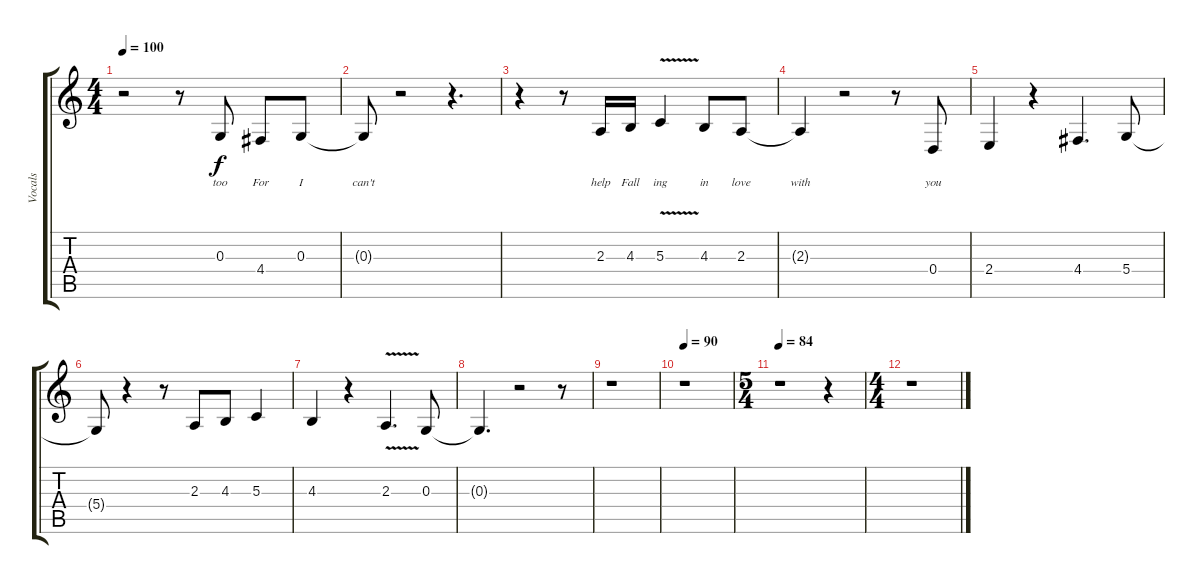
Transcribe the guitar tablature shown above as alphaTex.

\track ("Vocals" "Vocals") {instrument harmonica}
\staff {score tabs}
\tuning (E4 B3 G3 D3 A2 E2) {hide}
\ts (4 4)
\tempo 100
\clef g2
\ks c
r.2{dy ff} r.8 0.3.8{lyrics (0 "too") lyrics (1 "") lyrics (2 "") lyrics (3 "") lyrics (4 "") dy f} 4.4.8{lyrics (0 "For") lyrics (1 "") lyrics (2 "") lyrics (3 "") lyrics (4 "")} 0.3.8{lyrics (0 "I") lyrics (1 "") lyrics (2 "") lyrics (3 "") lyrics (4 "")} |
0.3{t}.8{lyrics (0 "can't") lyrics (1 "") lyrics (2 "") lyrics (3 "") lyrics (4 "")} r.2 r.4{d} |
r.4 r.8 2.3.16{lyrics (0 "help") lyrics (1 "") lyrics (2 "") lyrics (3 "") lyrics (4 "")} 4.3.16{lyrics (0 "Fall") lyrics (1 "") lyrics (2 "") lyrics (3 "") lyrics (4 "")} 5.3{v}.4{lyrics (0 "ing") lyrics (1 "") lyrics (2 "") lyrics (3 "") lyrics (4 "")} 4.3.8{lyrics (0 "in") lyrics (1 "") lyrics (2 "") lyrics (3 "") lyrics (4 "")} 2.3.8{lyrics (0 "love") lyrics (1 "") lyrics (2 "") lyrics (3 "") lyrics (4 "")} |
2.3{t}.4{lyrics (0 "with") lyrics (1 "") lyrics (2 "") lyrics (3 "") lyrics (4 "")} r.2 r.8 0.4.8{lyrics (0 "you") lyrics (1 "") lyrics (2 "") lyrics (3 "") lyrics (4 "")} |
2.4.4 r.4 4.4.4{d} 5.4.8 |
5.4{t}.8 r.4 r.8 2.3.8 4.3.8 5.3.4 |
4.3.4 r.4 2.3{v}.4{d} 0.3.8 |
0.3{t}.4{d} r.2 r.8 |
r.1 |
\tempo 90
r.1 |
\ts (5 4)
\tempo 84
r.1 r.4 |
\ts (4 4)
r.1
